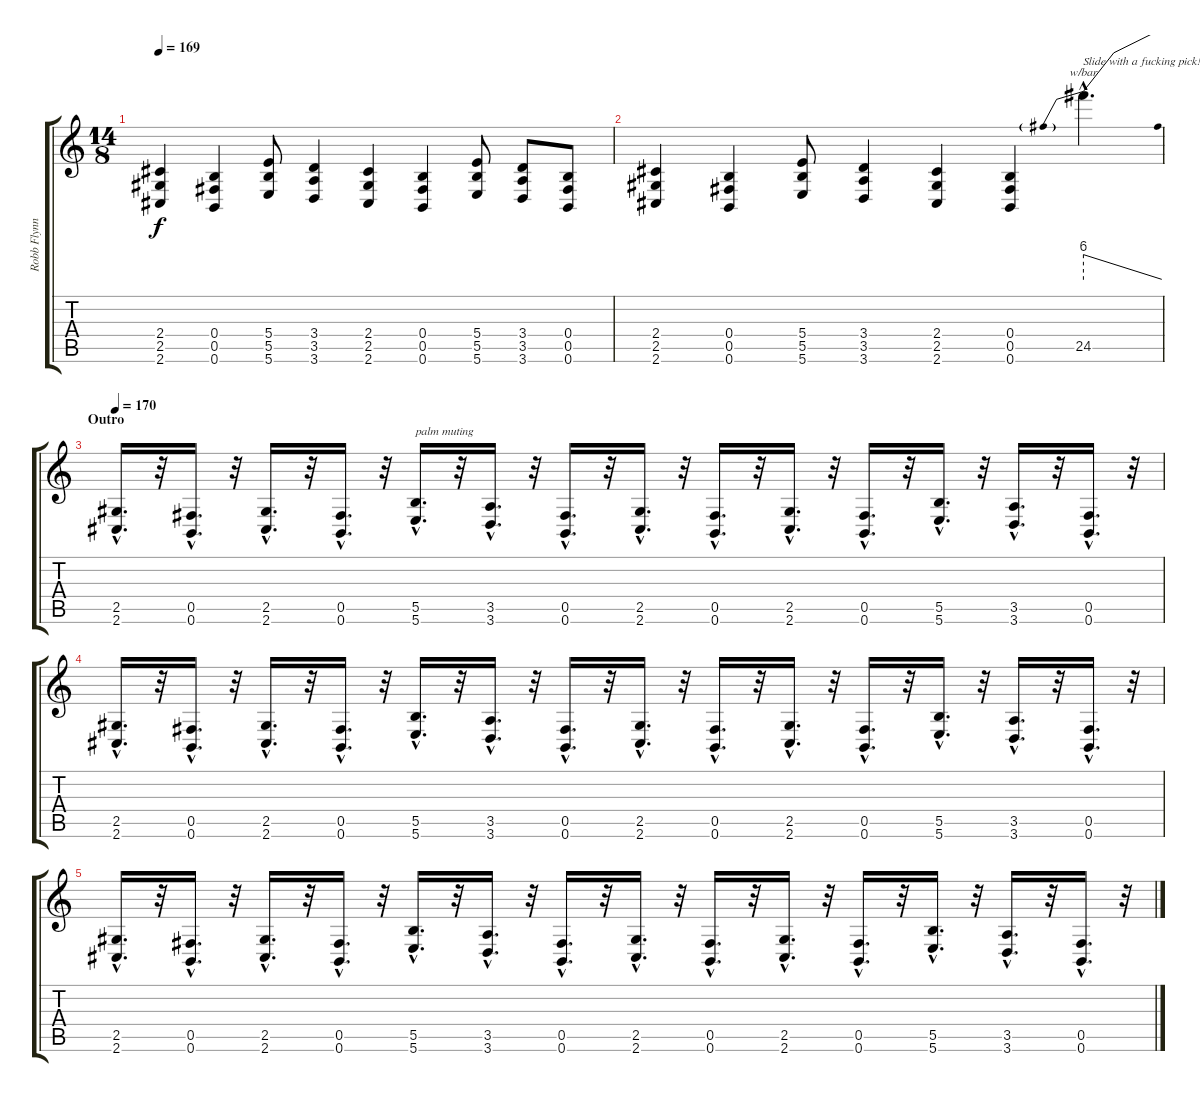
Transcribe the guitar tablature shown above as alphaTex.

\track ("Robb Flynn" "Robb Flynn") {instrument distortionguitar}
\staff {score tabs}
\tuning (Db4 Ab3 E3 B2 Gb2 B1) {hide}
\ts (14 8)
\tempo 169
\clef g2
\ks c
(2.4 2.5 2.6).4{dy f} (0.4 0.5 0.6).4 (5.4 5.5 5.6).8 (3.4 3.5 3.6).4 (2.4 2.5 2.6).4 (0.4 0.5 0.6).4 (5.4 5.5 5.6).8 (3.4 3.5 3.6).8 (0.4 0.5 0.6).8 |
(2.4 2.5 2.6).4 (0.4 0.5 0.6).4 (5.4 5.5 5.6).8 (3.4 3.5 3.6).4 (2.4 2.5 2.6).4 (0.4 0.5 0.6).4 24.5{hac}.4{d tbe (predivedive default 0 24 60 0) txt "Slide with a fucking pick!"} |
\section ("" "Outro")
\tempo 170
(2.5{hac} 2.6{hac}).16{d} r.32 (0.5{hac} 0.6{hac}).16{d} r.32 (2.5{hac} 2.6{hac}).16{d} r.32 (0.5{hac} 0.6{hac}).16{d} r.32 (5.5{hac} 5.6{hac}).16{d txt "palm muting"} r.32 (3.5{hac} 3.6{hac}).16{d} r.32 (0.5{hac} 0.6{hac}).16{d} r.32 (2.5{hac} 2.6{hac}).16{d} r.32 (0.5{hac} 0.6{hac}).16{d} r.32 (2.5{hac} 2.6{hac}).16{d} r.32 (0.5{hac} 0.6{hac}).16{d} r.32 (5.5{hac} 5.6{hac}).16{d} r.32 (3.5{hac} 3.6{hac}).16{d} r.32 (0.5{hac} 0.6{hac}).16{d} r.32 |
(2.5{hac} 2.6{hac}).16{d} r.32 (0.5{hac} 0.6{hac}).16{d} r.32 (2.5{hac} 2.6{hac}).16{d} r.32 (0.5{hac} 0.6{hac}).16{d} r.32 (5.5{hac} 5.6{hac}).16{d} r.32 (3.5{hac} 3.6{hac}).16{d} r.32 (0.5{hac} 0.6{hac}).16{d} r.32 (2.5{hac} 2.6{hac}).16{d} r.32 (0.5{hac} 0.6{hac}).16{d} r.32 (2.5{hac} 2.6{hac}).16{d} r.32 (0.5{hac} 0.6{hac}).16{d} r.32 (5.5{hac} 5.6{hac}).16{d} r.32 (3.5{hac} 3.6{hac}).16{d} r.32 (0.5{hac} 0.6{hac}).16{d} r.32 |
(2.5{hac} 2.6{hac}).16{d} r.32 (0.5{hac} 0.6{hac}).16{d} r.32 (2.5{hac} 2.6{hac}).16{d} r.32 (0.5{hac} 0.6{hac}).16{d} r.32 (5.5{hac} 5.6{hac}).16{d} r.32 (3.5{hac} 3.6{hac}).16{d} r.32 (0.5{hac} 0.6{hac}).16{d} r.32 (2.5{hac} 2.6{hac}).16{d} r.32 (0.5{hac} 0.6{hac}).16{d} r.32 (2.5{hac} 2.6{hac}).16{d} r.32 (0.5{hac} 0.6{hac}).16{d} r.32 (5.5{hac} 5.6{hac}).16{d} r.32 (3.5{hac} 3.6{hac}).16{d} r.32 (0.5{hac} 0.6{hac}).16{d} r.32
